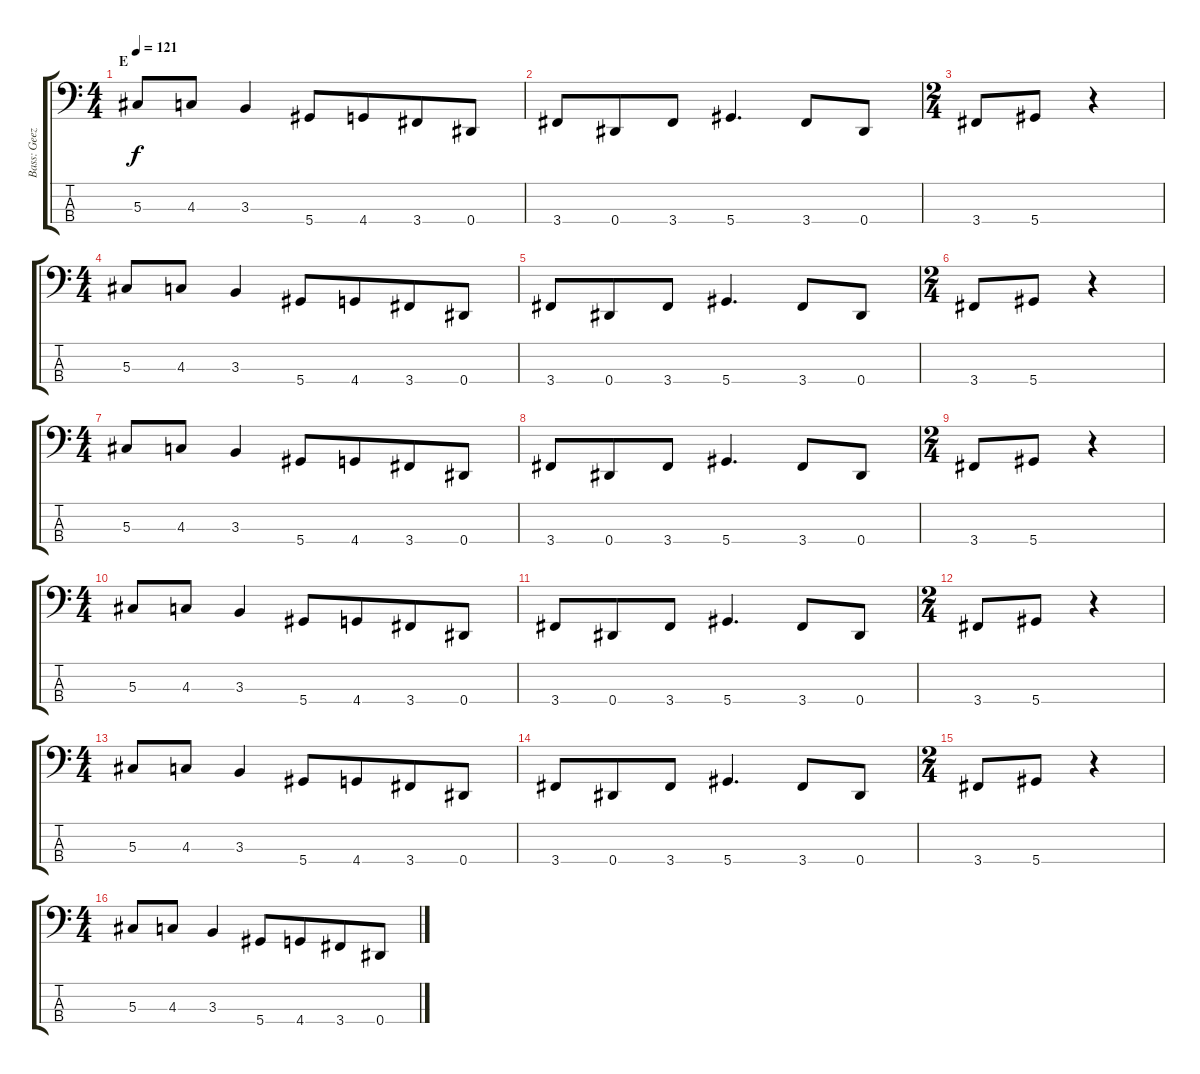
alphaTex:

\track ("Bass: Geezer" "Bass: Geez") {instrument electricbassfinger}
\staff {score tabs}
\tuning (Gb2 Db2 Ab1 Eb1) {hide}
\ts (4 4)
\section ("" "E")
\tempo 121
\clef f4
\ks c
5.3.8{dy f} 4.3.8 3.3.4 5.4.8 4.4.8{beam merge} 3.4.8 0.4.8 |
3.4.8 0.4.8{beam merge} 3.4.8 5.4.4{d} 3.4.8 0.4.8 |
\ts (2 4)
3.4.8 5.4.8 r.4 |
\ts (4 4)
5.3.8 4.3.8 3.3.4 5.4.8 4.4.8{beam merge} 3.4.8 0.4.8 |
3.4.8 0.4.8{beam merge} 3.4.8 5.4.4{d} 3.4.8 0.4.8 |
\ts (2 4)
3.4.8 5.4.8 r.4 |
\ts (4 4)
5.3.8 4.3.8 3.3.4 5.4.8 4.4.8{beam merge} 3.4.8 0.4.8 |
3.4.8 0.4.8{beam merge} 3.4.8 5.4.4{d} 3.4.8 0.4.8 |
\ts (2 4)
3.4.8 5.4.8 r.4 |
\ts (4 4)
5.3.8 4.3.8 3.3.4 5.4.8 4.4.8{beam merge} 3.4.8 0.4.8 |
3.4.8 0.4.8{beam merge} 3.4.8 5.4.4{d} 3.4.8 0.4.8 |
\ts (2 4)
3.4.8 5.4.8 r.4 |
\ts (4 4)
5.3.8 4.3.8 3.3.4 5.4.8 4.4.8{beam merge} 3.4.8 0.4.8 |
3.4.8 0.4.8{beam merge} 3.4.8 5.4.4{d} 3.4.8 0.4.8 |
\ts (2 4)
3.4.8 5.4.8 r.4 |
\ts (4 4)
5.3.8 4.3.8 3.3.4 5.4.8 4.4.8{beam merge} 3.4.8 0.4.8
